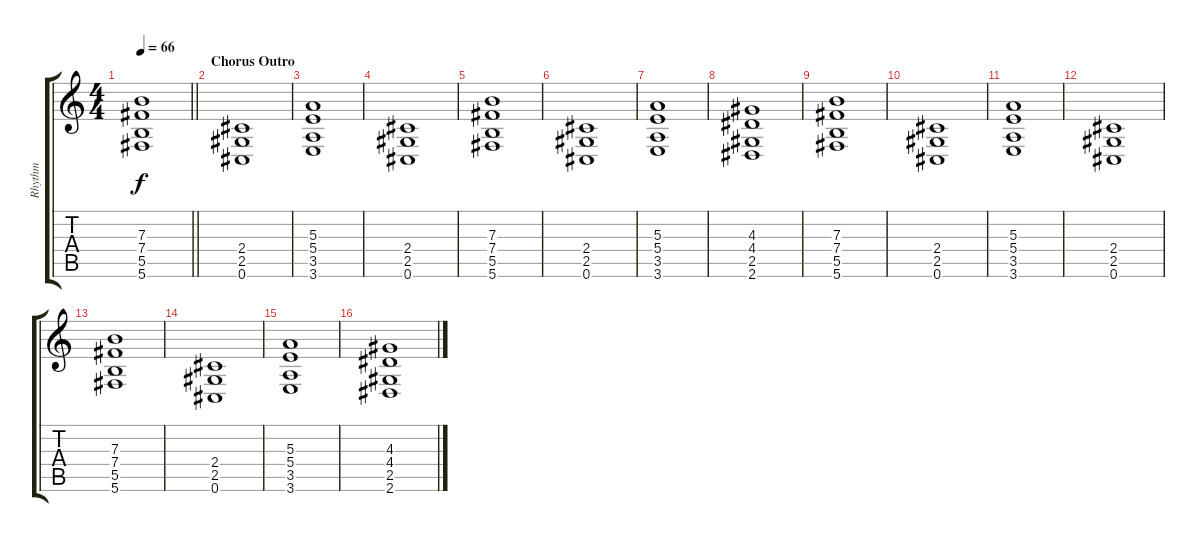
\track ("Rhythm" "Rhythm") {instrument distortionguitar}
\staff {score tabs}
\tuning (Db4 Ab3 E3 B2 Gb2 Db2) {hide}
\ts (4 4)
\tempo 66
\clef g2
\barLineRight lightlight
\ks c
(7.3 7.4 5.5 5.6).1{dy f} |
\section ("" "Chorus Outro")
(2.4 2.5 0.6).1 |
(5.3 5.4 3.5 3.6).1 |
(2.4 2.5 0.6).1 |
(7.3 7.4 5.5 5.6).1 |
(2.4 2.5 0.6).1 |
(5.3 5.4 3.5 3.6).1 |
(4.3 4.4 2.5 2.6).1 |
(7.3 7.4 5.5 5.6).1 |
(2.4 2.5 0.6).1 |
(5.3 5.4 3.5 3.6).1 |
(2.4 2.5 0.6).1 |
(7.3 7.4 5.5 5.6).1 |
(2.4 2.5 0.6).1 |
(5.3 5.4 3.5 3.6).1 |
(4.3 4.4 2.5 2.6).1
